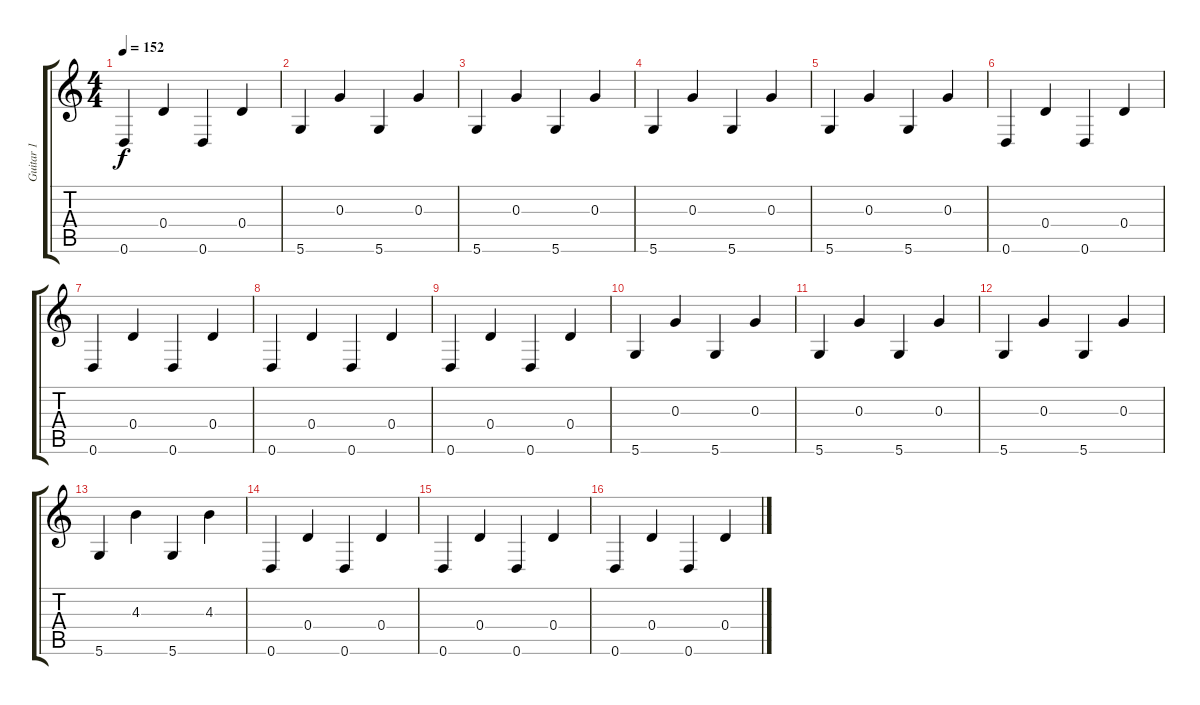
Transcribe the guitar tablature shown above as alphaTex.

\track ("Guitar 1" "Guitar 1") {instrument acousticguitarsteel}
\staff {score tabs}
\tuning (D4 B3 G3 D3 A2 D2) {hide}
\ts (4 4)
\tempo 152
\clef g2
\ks c
0.6.4{dy f} 0.4.4 0.6.4 0.4.4 |
5.6.4 0.3.4 5.6.4 0.3.4 |
5.6.4 0.3.4 5.6.4 0.3.4 |
5.6.4 0.3.4 5.6.4 0.3.4 |
5.6.4 0.3.4 5.6.4 0.3.4 |
0.6.4 0.4.4 0.6.4 0.4.4 |
0.6.4 0.4.4 0.6.4 0.4.4 |
0.6.4 0.4.4 0.6.4 0.4.4 |
0.6.4 0.4.4 0.6.4 0.4.4 |
5.6.4 0.3.4 5.6.4 0.3.4 |
5.6.4 0.3.4 5.6.4 0.3.4 |
5.6.4 0.3.4 5.6.4 0.3.4 |
5.6.4 4.3.4 5.6.4 4.3.4 |
0.6.4 0.4.4 0.6.4 0.4.4 |
0.6.4 0.4.4 0.6.4 0.4.4 |
0.6.4 0.4.4 0.6.4 0.4.4
